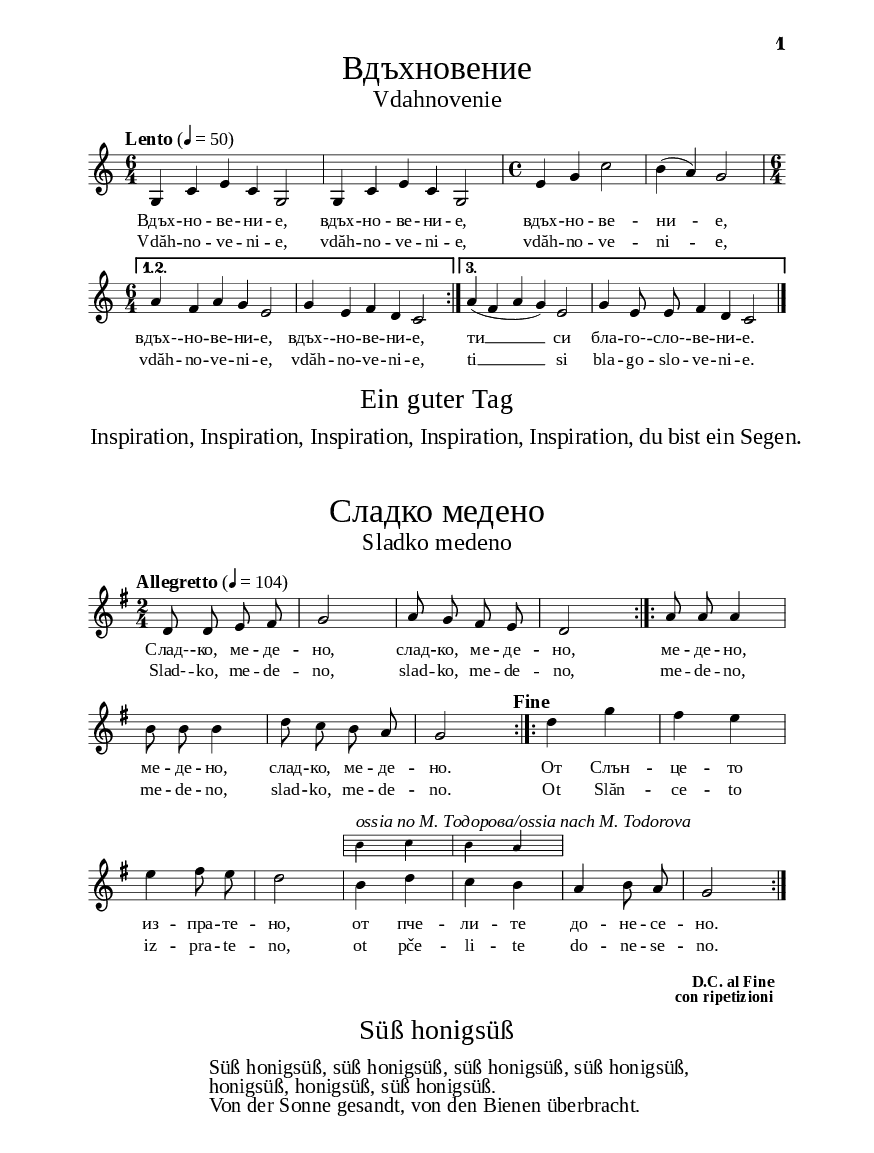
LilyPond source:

\version "2.24.3"

% include paper part and global functions
\include "include/globals.ily"

\bookpart {
  \label #'ref095
  \tocItem \markup "Вдъхновение – Vdăhnovenie"
  \include "include/bookpart-paper.ily"
  \score {
    \include "include/score-layout.ily"


    \new Voice \absolute  {
      \clef treble
      \key c \major
      \time 6/4
      \tempoFunc "Lento" 4 "50"
      \autoBeamOff
      \repeat volta 3 {
        g4 c' e' c' g2 | g4 c' e' c' g2 | \time 4/4  e'4 g' c''2  |

        b'4 ( a' ) g'2 | \break \time 6/4
      } \alternative {
        { a'4 f' a' g' e'2 | g'4 e' f' d' c'2 |  }
        {
          \once \override Score.TimeSignature.break-visibility = ##(#f #f #t)
          \time 6/4 a'4 ( f' a' g' ) e'2 |  g'4 e'8 e' f'4 d' c'2
        }
      }
      \bar "|."
    }

    \addlyrics {
      Вдъх -- но -- ве -- ни -- е,
      вдъх -- но -- ве -- ни -- е,
      вдъх -- но -- ве -- ни -- е, "вдъх-" -- но -- ве -- ни -- е,
      "вдъх-" -- но -- ве -- ни -- е, ти __ си бла -- "го-" --
      "сло-" -- ве -- ни -- е.

    }

    \addlyrics {
      Vdăh -- no -- ve -- ni -- e,
      vdăh -- no -- ve -- ni -- e,
      vdăh -- no -- ve -- ni -- e, vdăh -- no -- ve -- ni -- e,
      vdăh -- no -- ve -- ni -- e, ti __ si bla -- go --
      slo -- ve -- ni -- e.

    }


    \header {
      title = \titleFunc "Вдъхновение" "Vdahnovenie"
    }

    \midi{}

  } % score

  \markup \empty-one

  % include foreign translation(s) of the song
  \version "2.24.4"

\markup \fill-line { \fontsize #deTitleFontSize "Ein guter Tag" }
\markup \null
\markup \null

\markup \abs-fontsize #11 \override #`(baseline-skip . ,bgCoupletBaselineSkip) {
  \fill-line {
    \hspace #0.1
    \column {
      \line {
        \bold "  "
        \column {
           "Inspiration, Inspiration, Inspiration, Inspiration, Inspiration, du bist ein Segen."
        }
      }
    }\hspace #0.1
  }
}


  \markup \empty-three

  \label #'ref073
  \tocItem \markup "Сладко медено – Sladko medeno"
  \include "include/bookpart-paper.ily"
  \score {
    \include "include/score-layout.ily"

    \new Staff = main \absolute {
      \clef treble
      \key g \major
      \time 2/4
      \tempoFunc "Allegretto" 4 "104"
      \autoBeamOff


      d'8 d' e' fis' |g'2 | a'8 g' fis' e' | d'2  \bar ":|.:"  |

      a'8 a' a'4 | \break  b'8 b' b'4 | d''8 c'' b' a' | \tempo "                 Fine" g'2  \bar ":|.:" |



      d''4 g'' | fis''4 e'' | \break

      e''4 fis''8 e'' | d''2  |

      <<
        {

          b'4 d'' | c''4 b' |
        }

        \new Staff \with {
          \override VerticalAxisGroup.default-staff-staff-spacing =
          #'((basic-distance . 5.5)
             (padding . -20))
          \remove "Time_signature_engraver"
          alignAboveContext = #"main"
          fontSize = #-1.7
          \override StaffSymbol.staff-space = #(magstep -3)
          \override StaffSymbol.thickness = #(magstep -3)
          firstClef = ##f
        }
        { b'4^\markup { \large \italic "ossia по М. Тодорова/ossia nach M. Todorova " } c'' | b'4 a' | }
      >>



      a'4 b'8 a' | g'2
      \bar ":|."
    }

    \addlyrics {
      "Слад-" -- ко,
      ме -- де -- но, слад -- ко, ме -- де -- но, ме --
      де -- но, ме -- де -- но, слад -- ко, ме -- де --
      но. От Слън -- це -- то из -- пра -- те -- но,
      от пче -- ли -- те до -- не -- се -- но.
    }
    \addlyrics {
      "Slad-" -- ko,
      me -- de -- no, slad -- ko, me -- de -- no, me --
      de -- no, me -- de -- no, slad -- ko, me -- de --
      no. Ot Slăn -- ce -- to iz -- pra -- te -- no,
      ot pče -- li -- te do -- ne -- se -- no.
    }
    \header {
      title = \titleFunc "Сладко медено" "Sladko medeno"
    }

    \midi{}

  } % score

  \markup \empty-one
  \markup \dc-two "D.C. al Fine" "con ripetizioni"

  \markup \empty-one

  % include foreign translation(s) of the song
  \version "2.24.4"

\markup \fill-line { \fontsize #deTitleFontSize "Süß honigsüß" }
\markup \null
\markup \null

\markup \abs-fontsize #10 {
   \hspace #15
  \override #`(baseline-skip . ,deCoupletBaselineSkip)

  \column {

       
  \line { " "Süß honigsüß, süß honigsüß, süß honigsüß, süß honigsüß, }
  \line { " " honigsüß, honigsüß, süß honigsüß.}

  \line { " " Von der Sonne gesandt, von den Bienen überbracht. }

      
      
       
    }
    
    
}
    






} % bookpart
